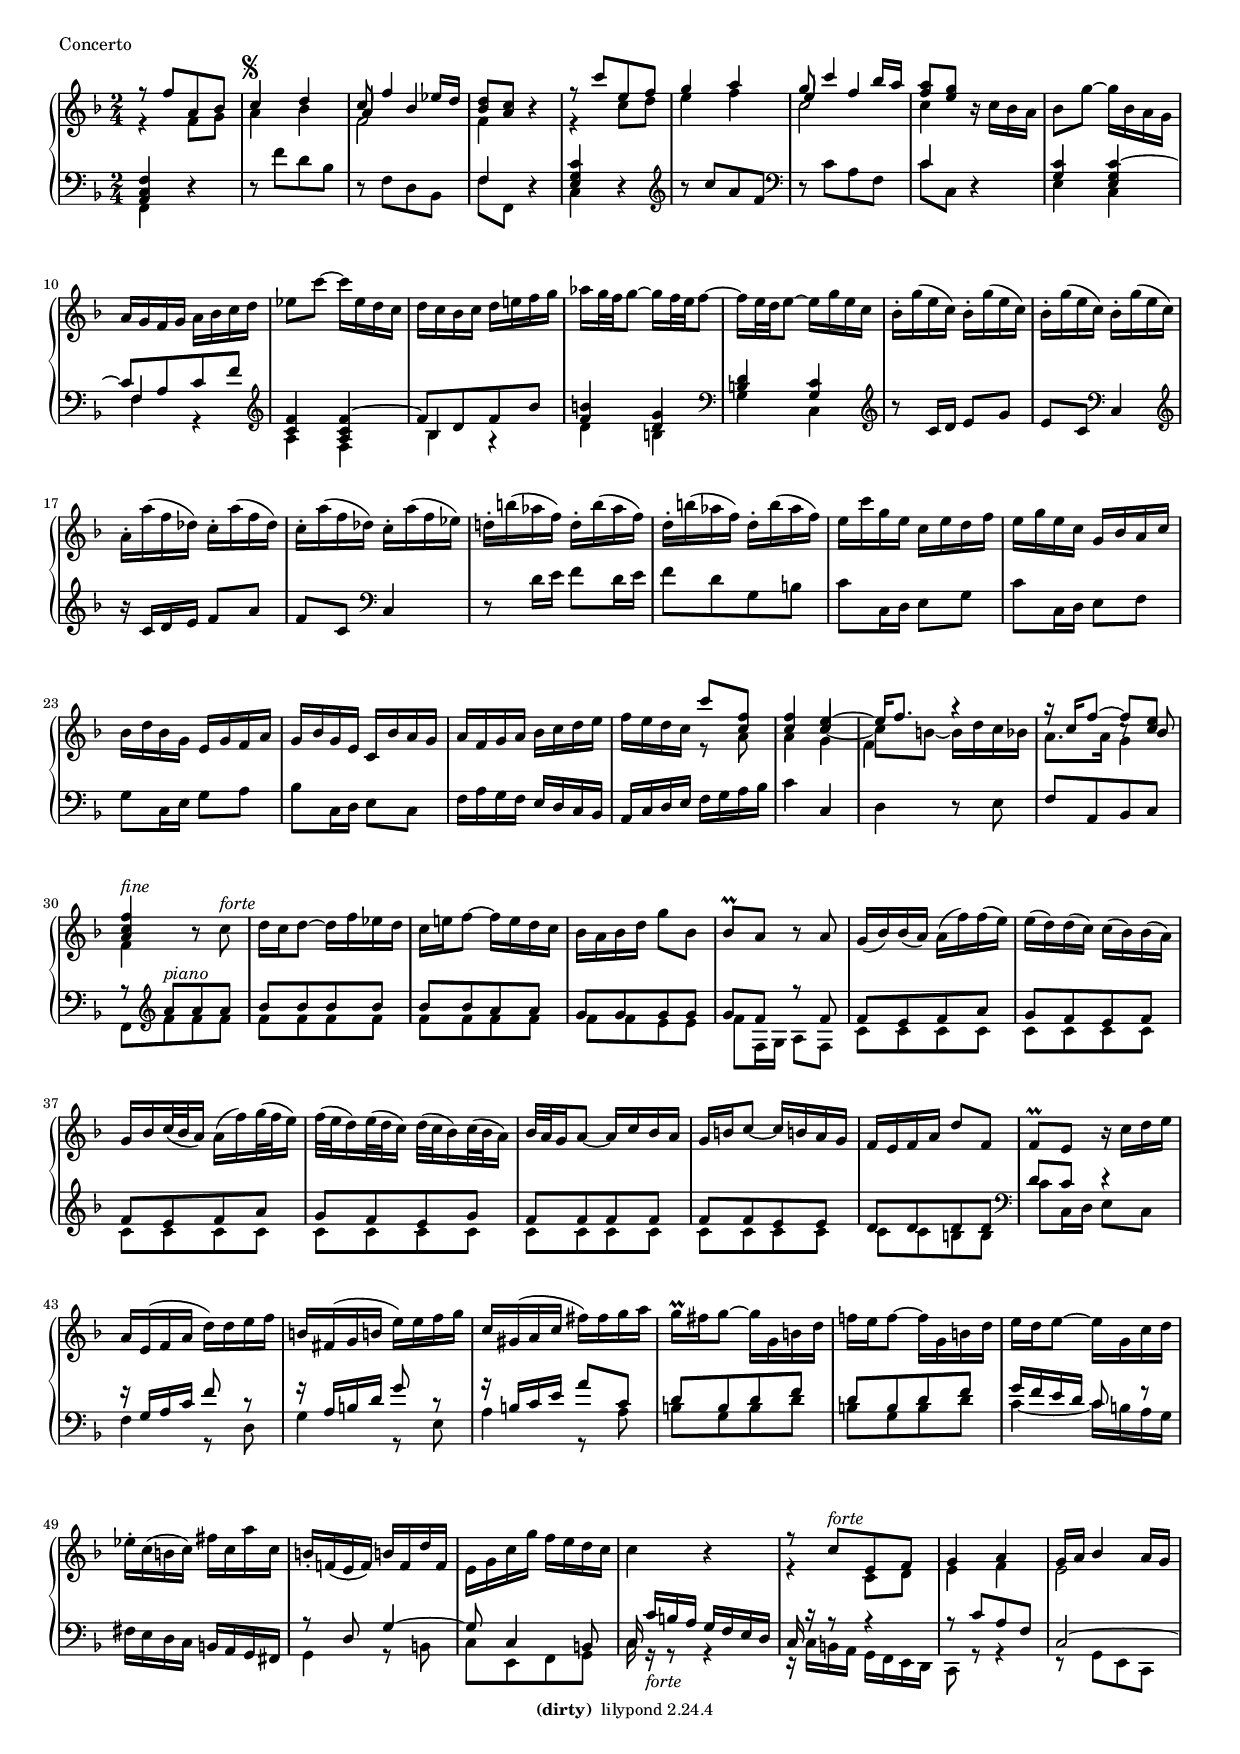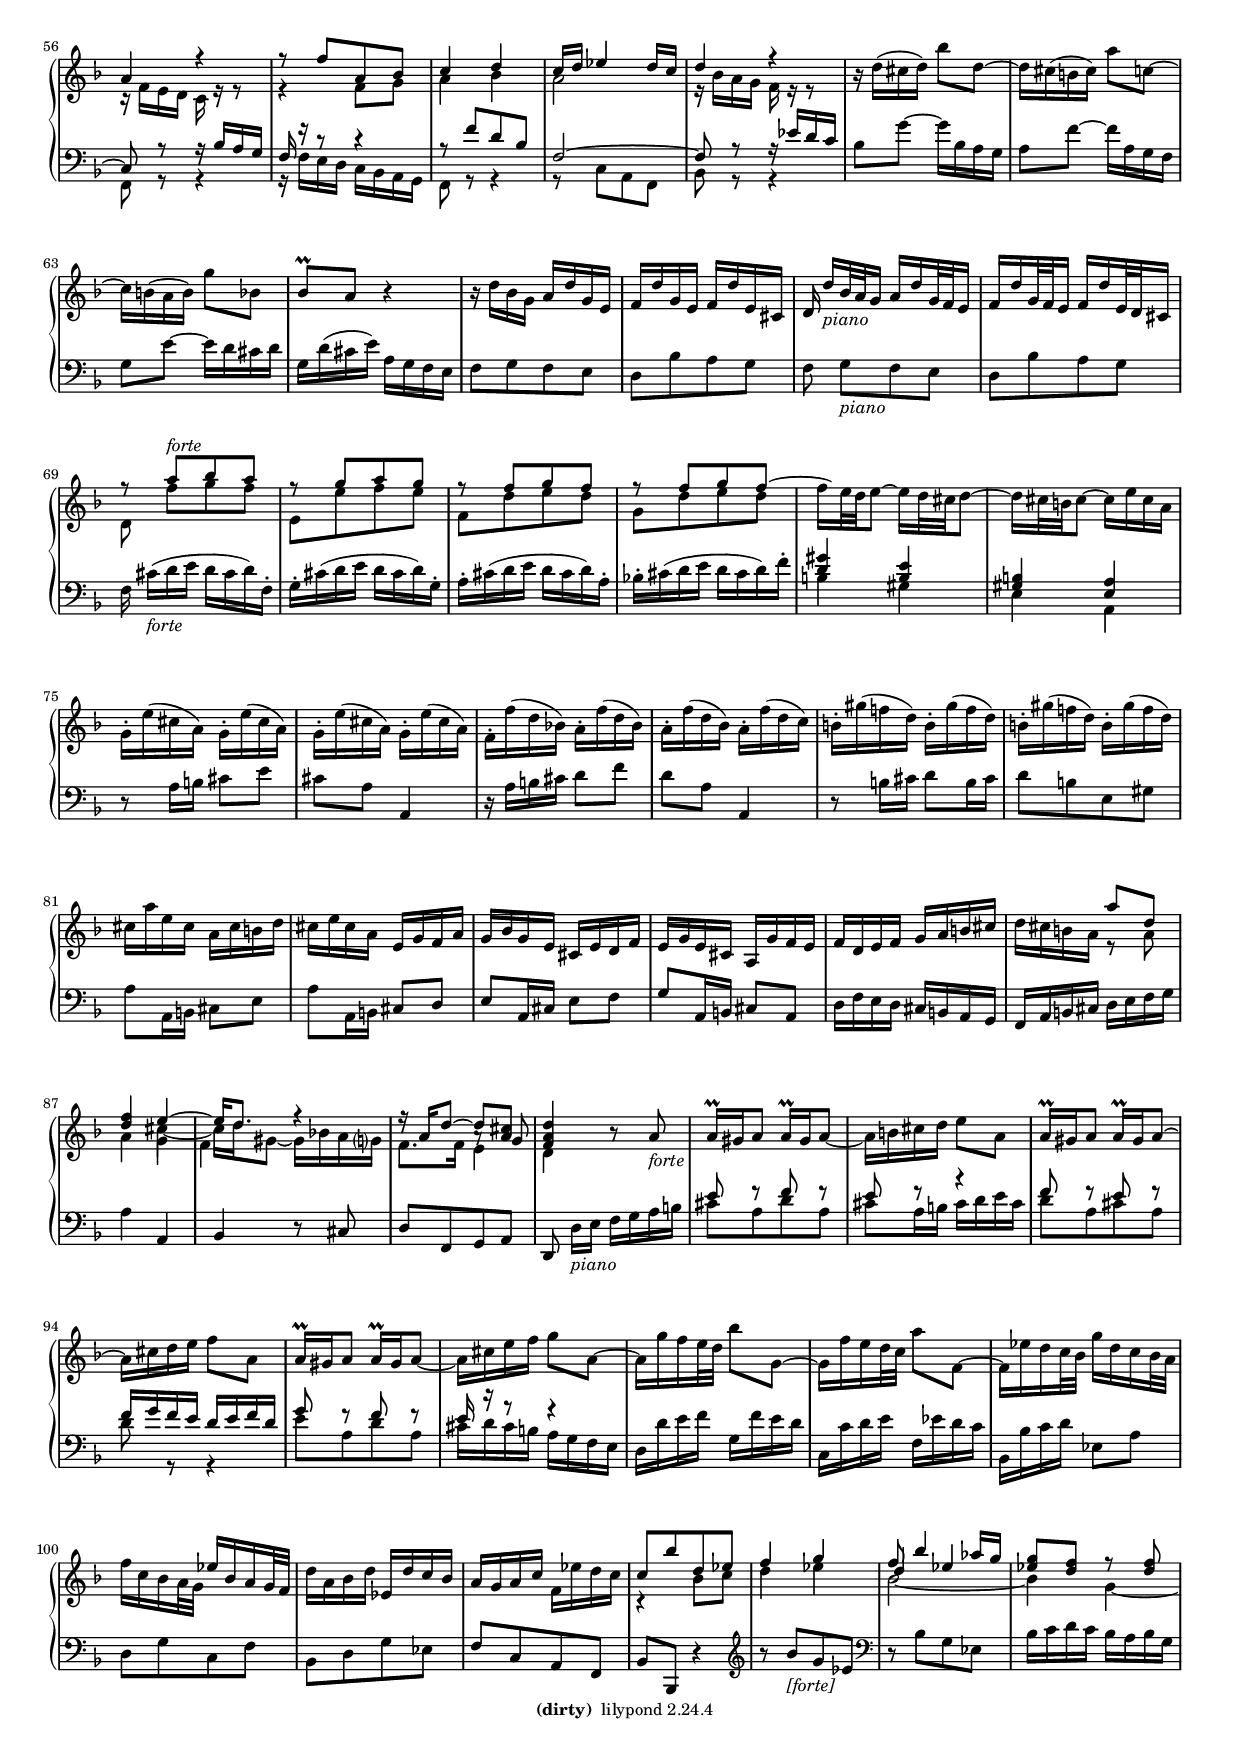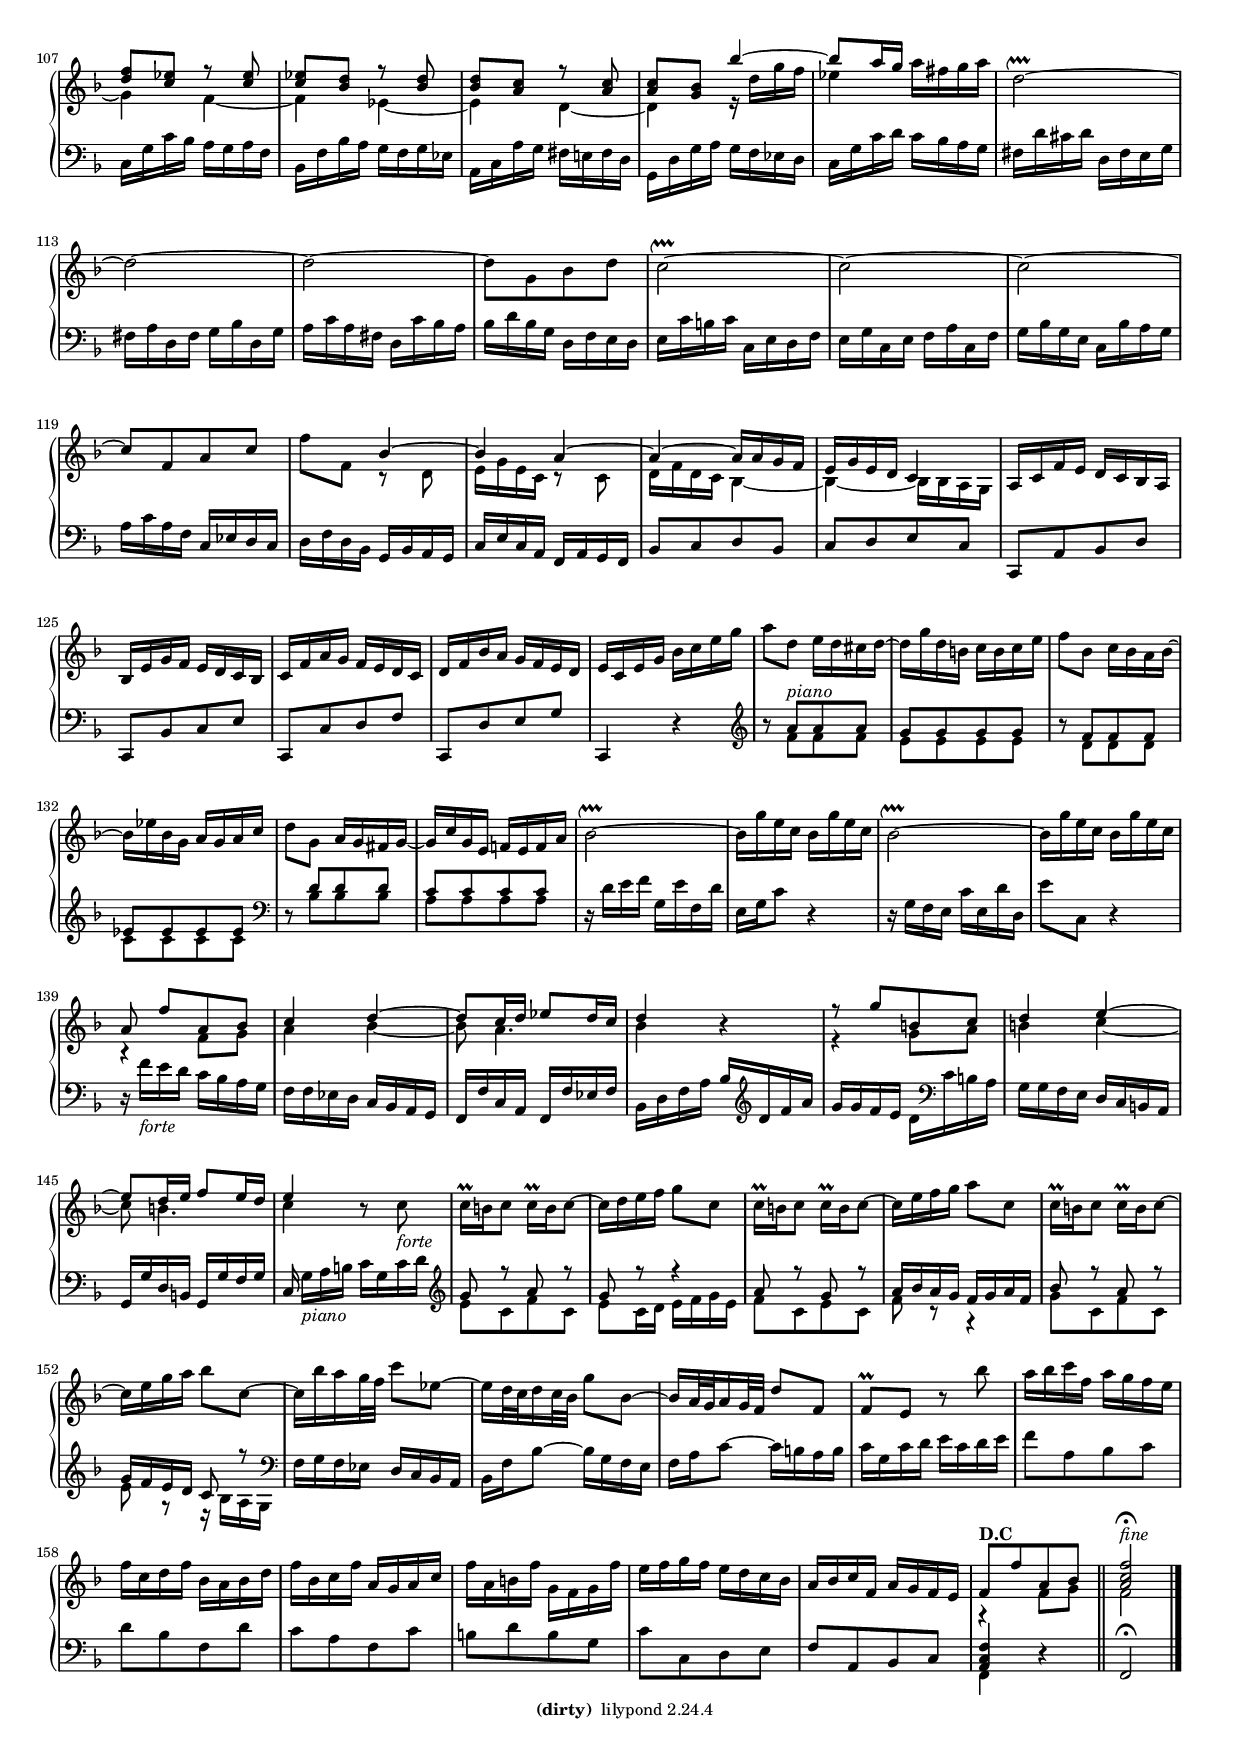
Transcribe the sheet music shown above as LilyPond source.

\version "2.18.2"

\include "../../tagline.ily"

breaks = {
}

#(set-global-staff-size 15.4)

\paper {
  #(set-paper-size "a4")
  print-page-number = ##f
  between-system-padding = #0.1
  between-system-space = #0.1
  ragged-last-bottom = ##f
  ragged-bottom = ##f
  oddFooterMarkup = \gitTagline
  evenFooterMarkup = \gitTagline
}

cstr = \change Staff = "right"
cstl = \change Staff = "left"

\header {
  %title = "Concerto Italien"
  piece = "Concerto"
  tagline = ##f
}

global = {
  \key f \major
  \time 2/4
  \override Staff.NoteCollision #'merge-differently-dotted = ##t
  %\override Staff.NoteCollision #'merge-differently-headed = ##t
  %\override Staff.Rest #'style = #'classical
  %\override Beam #'damping = #5
}

right = \relative c'' {
  \global

  <<{ r8 f[ a, bes]
      c4^\markup { \musicglyph #"scripts.segno" } d
      c8 f4 ees16 d
      <bes d>8 <a c> } \\
    { r4 f8 g
      a4 bes
      f2
      f4 } \\
    { s2 s2 a4 bes } >> r4
  
  <<{ r8 c'[ e, f]
      g4 a
      g8 c4 bes16 a
      <f a>8 < e g> } \\
    { r4 c8 d
      e4 f
      c2 c4 } \\
    { s2 s2 e4 f }>> r16 c bes a
  
  bes8 g' ~ g16 bes, a g
  a g f g a bes c d 
  ees8 c' ~ c16 ees, d c
  d c bes c d e! f g
  aes g32 f g8 ~ g16 f32 e f8 ~
  f16 e32 d e8 ~ e16 g e c
  
  \repeat unfold 2 { bes-. g'( e c) bes-. g'( e c) }
  a-. a'( f des) c-. a'( f des)
  c-. a'( f des) c-. a'( f ees)
  d!-. b'( aes f) d-. b'( aes f)
  d-. b'( aes f) d-. b'( aes f)
  
  e c' g e c e d f
  e g e c g bes a c
  bes d bes g e g f a
  g bes g e c bes' a g
  a f g a bes c d e
  f e d c
  <<{ c'8 <c, f>
      q4 <c e> ~ 
      e16 f8. r4
      r16 c f8 ~ f <c e> 
      <a c f>4^\markup { \italic "fine" } } \\
    { r8 a 
      a4 g
      \once \override NoteColumn.force-hshift = #-1.1 \shiftOn f s
      a8. a16 g4
      f
    } \new Voice
    { \voiceTwo s4 s \once \stemUp c' ~ 
      c8 b ~ b16 d c bes
      \voiceThree s4 c8\rest bes
  }>>
  
  r8 c^\markup { \italic "forte" }
  d16c d8 ~ d16 f ees d
  c e! f8 ~ f16 e d c
  bes a bes d g8 bes,
  bes\prall a r a
  
  g16( bes) bes( a) a( f') f( e)
  e( d) d( c) c( bes) bes( a)
  g bes c32( bes a16) a( f') g32( f e16)
  f32( e d16) e32( d c16) d32( c bes16) c32( bes a16)
  
  bes32 a g16 a8 ~ a16 c bes a
  g b c8 ~ c16 b! a g
  f e f a d8 f,
  f\prall e r16 c'd e
  
  a, e( f a d) d e f
  b, fis( g b! e) e f g
  c, gis( a c fis) fis g a
  g\prall fis g8 ~ g16 g, b d
  f! e f8 ~ f16 g, b d
  e d e8 ~ e16 g, c d
  
  ees-. c( b c) fis c a' c,
  b-. f!( e f) b! f d' f,
  e g c g' f e d c
  c4 r
  
  <<{ r8 c[^\markup { \italic "forte" } e, f]
      g4 a
      g16 a bes4 a16 g
      a4 r
      r8 f'[ a, bes]
      c4 d
      c16 d ees4 d16 c
      d4 r } \\
    { r4 c,8 d
      e4 f
      e2
      r16 f e d c r r8
      r4 f8 g
      a4 bes
      a2
      r16 bes a g f r r8 }>>
  
  r16 d'( cis d) bes'8 d, ~
  d16 cis( b cis) a'8 c, ~
  c16 b( a b) g'8 bes,
  bes\prall a r4
  
  r16 d bes g a d g, e
  f d' g, e f d' e, cis
  d d'[-\markup { \italic "piano" } bes32 a g16] a d g,32 f e16
  f d' g,32 f e16 f d' e,32 d cis16
  
  <<{ r8 a''[-\markup { \italic "forte" } bes a]
      r g[ a g]
      r f[ g f]
      r f[ g f] ~ \oneVoice \once \hideNotes f16 } \\
    { d,8 f'[ g f]
      e,[ e' f e]
      f,[ d' e d]
      g,[ d' e d] 
      \oneVoice f16 e32 d e8 ~ e16 d32 cis d8 ~
      d16 cis32 b cis8 ~ cis16 e cis a
  }>>
  
  g-. e'( cis a) g-. e'( cis a)
  g-. e'( cis a) g-. e'( cis a)
  f-. f'( d bes!) a-. f'( d bes)
  a-. f'( d bes) a-. f'( d c)
  b-. gis'( f! d) b-. gis'( f d)
  b-. gis'( f! d) b-. gis'( f d)
  
  cis a' e cis a cis b d
  cis e cis a e g f a
  g bes g e cis e d f
  e g e cis a g' f e
  f d e f g a b cis
  d cis b a

  <<{ a'8 d,
      <d f>4 e ~
      e16 d8. r4 } \\ 
    { r8 a
      a4 g
      \once \override NoteColumn.force-hshift = #-1.3 \shiftOn
      f s } \\
    { s4 s \voiceTwo 
      cis'4 ~ cis16 d gis,8 ~ gis16 bes! a g? }>>
  
  <<{ r16 a d8 ~ d <a cis>
      <f a d>4 } \\ 
    { f8. f16 e4 d } \\
    { s4 \stemUp a'8\rest g }>>
  
  r8 a-\markup { \italic "forte" }
  a16-\prall gis a8 a16-\prall gis a8 ~
  a16 b cis d e8 a,
  a16-\prall gis a8 a16-\prall gis a8 ~
  a16 cis d e f8 a,
  
  a16-\prall gis a8 a16-\prall gis a8 ~
  a16 cis e f g8 a, ~
  a16 g' f e32 d bes'8 g, ~
  g16 f' e d32 c a'8 f, ~
  
  f16 ees' d c32 bes g'16 d c bes32 a
  f'16 c bes a32 g ees'16 bes a g32 f
  d'16 a bes d ees, d' c bes
  a g a c f, ees' d c
  
  <<{ c8[ bes' d, ees]
      f4 g
      f8 bes4 aes16 g
      <ees g>8 <d f> } \\
    { r4 bes8 c
      d4 ees
      bes2 ~ 
      bes4 } \\
    { s2 s2 d4 ees }>>
  
  <<{ r8 <d f> q <c ees> r q
      q <bes d> r q
      q <a c> r q
      q <g bes> } \\
    { g4 ~ g f ~ f ees ~ ees d ~ d }>>
  
  <<{ bes''4 ~ bes8 a16 g } \\
    { r16 d g f ees4 }>>
  a16 fis g a
  d,2-\upprall ~ d ~ d ~
  d8[ g, bes d]
  c2-\upprall ~ c ~ c ~
  c8[ f, a c]
  
  f f,
  <<{ bes4 ~ bes a ~ a ~
      a16 a g f
      e g e d c4 } \\
    { r8 d e16 g e c r8 c
      d16 f d c bes4 ~ 
      bes ~ bes16 bes a g }>>
  
  a c f e d c bes a
  bes e g f e d c bes
  c f a g f e d c
  d f bes a g f e d
  e c e g bes c e g
  
  a8 d, e16 d cis d ~
  d g d b c b c e
  f8 bes, c16 bes a bes ~
  bes ees bes g a g a c
  d8 g, a16 g fis g ~
  
  g c g e f! e f a
  bes2-\upprall ~
  bes16 g' e c bes g' e c
  bes2-\upprall ~
  bes16 g' e c bes g' e c
  
  <<{ a8 f'[ a, bes]
      c4 d ~ 
      d8 c16 d ees8 d16 c
      d4 } \\
    { r4 f,8 g
      a4 bes ~
      bes8 a4.
      bes4 }>> r
  
  <<{ r8 g'[ b, c]
      d4 e ~
      e8 d16 e f8 e16 d
      e4 } \\
    { r4 g,8 a
      b4 c ~
      c8 b4.
      c4 }>>
  
  r8 c-\markup { \italic "forte" }
  c16-\prall b c8 c16-\prall b c8 ~
  c16 d e f g8 c,
  c16-\prall b c8 c16-\prall b c8 ~
  c16 e f g a8 c,
  c16-\prall b c8 c16-\prall b c8 ~
  c16 e g a bes8 c, ~
  
  c16 bes' a g32 f c'8 ees, ~
  ees16 d32 c d16 c32 bes g'8 bes, ~
  bes16 a32 g a16 g32 f d'8 f,
  f-\prall e r bes''
  
  a16 bes c f, a g f e
  f c d f bes, a bes d
  f bes, c f a, g a c
  f a, b f' g, f g f'
  e f g f e d c bes
  a bes c f, a g f e
  
  <<{ f8[^\markup { \bold "D.C"} f' a, bes] } \\ { r4 f8 g } >>
  \bar "||"
  <<{ <a c f>2-\fermata^\markup { \italic "fine" } } \\ { f }>> \bar "|."
}

left = \relative c {
  \global
  <<{ <a c f>4 } \\ { f }>> r
  r8 f''[ d bes]
  r f[ d bes]
  <<{ f'4 } \\ { f8 f, }>> r4
  
  <<{ <e' g c> } \\ { c } >> r
  \clef treble r8 c''8[ a f]
  \clef bass r8 c[ a f]
  <<{ c'4 } \\ { c8 c, }>> r4

  <<{ <g' c>4 <e g c> ~
      c'8[ a c f]
      \clef treble <c f>4 <a c f> ~
      f'8[ d f bes]
      <f b>4 <d g>
      <b d> <g c> } \\
    { e4 c
      \once \override NoteColumn.force-hshift = #1 f r
      a f
      \once \override NoteColumn.force-hshift = #1 bes r
      d b
      \clef bass g c,
    } \\
    { s2 f4 s s2 bes4 }>>
 
  \clef treble r8 c16 d e8 g
  e c \clef bass c,4
  \clef treble r16 c' d e f8 a
  f c \clef bass c,4
  
  r8 d'16 e f8 d16 e
  f8[ d g, b]
  c c,16 d e8 g
  c c,16 d e8 f
  g c,16 e g8 a
  bes c,16 d e8 c
  
  f16 a g f e d c bes
  a c d e f g a bes
  c4 c,
  d r8 e
  f[ a, bes c]
  
  <<{ r8 \clef treble a''[^\markup { \italic "piano" } a a]
      bes[ bes bes bes]
      bes[ bes a a]
      g[ g g g]
      g f r f } \\
    { f,,[ f'' f f]
      f[ f f f]
      f[ f f f]
      f[ f e e]
      f f,16 g a8 f }>>
  
  <<{ f'[ e f a]
      g[ f e f]
      f[ e f a]
      g[ f e g]
      f[ f f f]
      f[ f e e]
      d[ d d d]
      \clef bass d c r4 } \\
    { \repeat unfold 6 { c8[ c c c] }
      c[ c b b]
      c c,16 d e8 c }>>
  
  <<{ r16 g' a c f8 r
      r16 a, b d g8 r
      r16 b, c e a8 c,
      d[ b d f]
      d[ b d f]
      g16 f e d c8 r } \\
    { f,4 r8 d
      g4 r8 e
      a4 r8 a
      b[ g b d]
      b[ g b d]
      c4 ~ c16 b a g }>>
  
  fis e d c b a g fis
  <<{ r8 d' g4 ~
      g8 c,4 b8
      c16 c'[_\markup { \italic "forte" } b a] g f e d
      c r r8 r4 } \\
    { g4 r8 b
      c[ e, f g]
      c16 r r8 r4
      r16 c b a g f e d }>>
  
  <<{ r8 c''[ a f]
      c2 ~
      c8 r r16 bes' a g
      f r r8 r4
      r8 f'[ d bes]
      f2 ~
      f8 r r16 ees' d c } \\
    { c,,8 r8 r4
      r8 g'[ e c]
      f r r4
      r16 f' e d c bes a g
      f8 r r4
      r8 c'[ a f]
      bes r r4 }>>
  
  bes'8 g' ~ g16 bes, a g
  a8 f' ~ f16 a, g f
  g8 e' ~ e16 d cis d
  g, d'( cis e) a, g f e
  
  f8[ g f e]
  d[ bes' a g]
  f8 g[-\markup { \italic "piano" } f e]
  d[ bes' a g]
  
  f16 cis'[(-\markup { \italic "forte" } d e] d cis d) f,-.
  g-. cis( d e d cis d) g,-.
  a-. cis( d e d cis d) a-.
  bes!-. cis( d e d cis d) f-.
  
  <<{ <d gis>4 <b e>
      <gis b> <e a> } \\
    { b' gis
      e a, }>>
  
  r8 a'16 b cis8 e
  cis a a,4
  r16 a' b cis d8 f
  d a a,4
  
  r8 b'16 cis d8 b16 cis
  d8[ b e, gis]
  a a,16 b cis8 e
  a a,16 b cis8 d
  e a,16 cis e8 f
  g a,16 b cis8 a
  
  d16 f e d cis b a g
  f a b cis d e f g
  a4 a,
  bes r8 cis
  d[ f, g a]
  
  d, d'16[-\markup { \italic "piano" } e] f g a b
  <<{ e8 r f r
      e r r4
      f8 r e r
      f16 g f e d e f d
      g8 r f r
      e16 r r8 r4 } \\
    { cis8[ a d a]
      cis a16 b cis d e cis
      d8[ a cis a]
      d r r4
      e8[ a, d a]
      cis16 d cis b a g f e }>>
  
  d d' e f g, f' e d
  c, c' d e f, ees' d c
  bes, bes' c d ees,8 a
  d,[ g c, f]
  bes,[ d g ees]
  f[ c a f]
  bes bes, r4
  
  \clef treble r8 bes'''[-\markup { \italic "[forte]" } g ees]
  \clef bass r bes[ g ees]
  bes'16 c d c bes a bes g
  c, g' c bes a g a f
  bes, f' bes a g f g ees
  a, c a' g fis e! fis d
  g, d' g a g f ees d
  
  c g' c d c bes a g
  fis d' cis d d, fis e g
  fis a d, fis g bes d, g
  a c a fis d c' bes a
  bes d bes g d f e d
  
  e c' b c c, e d f
  e g c, e f a c, f
  g bes g e c bes' a g
  a c a f c ees d c
  d f d bes g bes a g
  
  c e c a f a g f
  bes8[ c d bes]
  c[ d e c]
  c,[ a' bes d]
  c,[ bes' c e]
  c,[ c' d f]
  c,[ d' e g]
  c,,4 r
  
  \clef treble r8 <<{ a'''8[-\markup { \italic "piano" } a a]
      g[ g g g] } \\ { f[ f f] e[ e e e] }>>
  r8 <<{ f[ f f] ees[ ees ees ees] } \\
    { d[ d d] c[ c c c] }>>
  \clef bass r8 <<{ d[ d d] c[ c c c] } \\
    { bes[ bes bes] a[ a a a] }>>
  
  r16 d e f g, e' f, d'
  e, g c8 r4
  r16 g f e c' e, d' d,
  e'8 c, r4
  
  r16 f'16-\markup { \italic "forte" } e d c bes a g
  f f ees d c bes a g
  f f' c a f f' ees f
  bes, d f a bes \clef treble d f a
  
  g g f e d \clef bass c b a
  g g f e d c b a
  g g' d b g g' f g
  c, g'[-\markup { \italic "piano" } a b] c g c d
  
  <<{ \clef treble g8 r a r
      g r r4
      a8 r g r
      a16 bes a g f g a f
      bes8 r a r
      g16 f e d c8 r } \\
    { e8[ c f c]
      e c16 d e f g e
      f8[ c e c] 
      f r r4
      g8[ c, f c]
      e r r16 bes a g }>>
  
  \clef bass f g f ees d c bes a
  bes f' bes8 ~ bes16 g f e
  f a c8 ~ c16 b a b
  c g c d e c d e
  
  f8[ a, bes c]
  d[ bes f d']
  c[ a f c']
  b[ d b g]
  c[ c, d e]
  f[ a, bes c]
  
  <<{ <a c f>4 } \\ { f }>> r
  \bar "||"
  f2-\fermata \bar "|."
}

\score {
  \new PianoStaff <<
    \new Staff = "right" {
      << 
        \breaks
        \new Voice = "right" { \right }
      >>
    }
    \new Staff = "left" { 
      <<
        \breaks 
        \new Voice { \clef bass \left }
      >>
    }
  >>
  \layout { 
    indent = 0 
    \context {
      \Score
      %\override NonMusicalPaperColumn.line-break-permission = ##f
      %\override NonMusicalPaperColumn.page-break-permission = ##f
    }
  }
}
